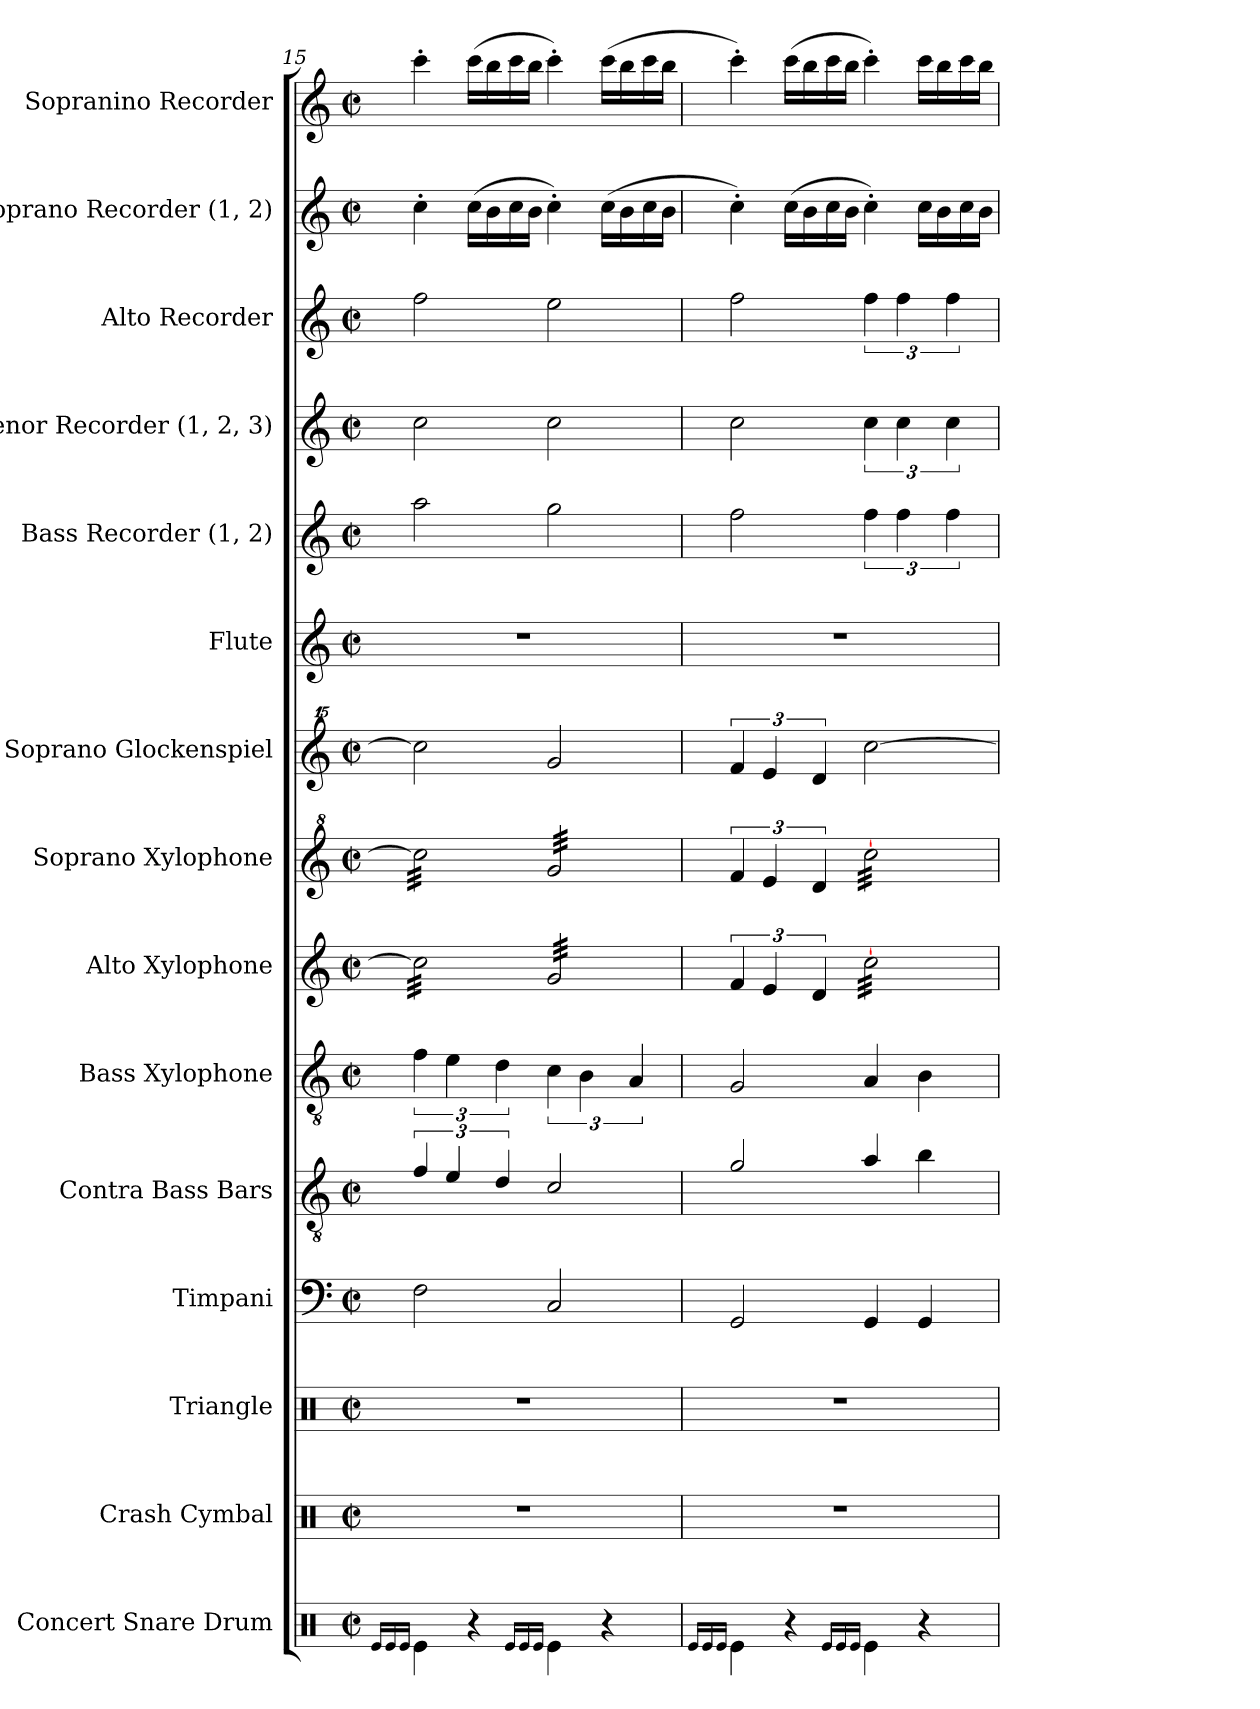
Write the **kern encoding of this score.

**kern	**kern	**kern	**kern	**kern	**kern	**kern	**kern	**kern	**kern	**kern	**kern	**kern	**kern	**kern
*part15	*part14	*part13	*part12	*part11	*part10	*part9	*part8	*part7	*part6	*part5	*part4	*part3	*part2	*part1
*staff15	*staff14	*staff13	*staff12	*staff11	*staff10	*staff9	*staff8	*staff7	*staff6	*staff5	*staff4	*staff3	*staff2	*staff1
*I"Concert Snare Drum	*I"Crash Cymbal	*I"Triangle	*I"Timpani	*I"Contra  Bass  Bars	*I"Bass  Xylophone	*I"Alto  Xylophone	*I"Soprano  Xylophone	*I"Soprano  Glockenspiel	*I"Flute	*I"Bass  Recorder (1, 2)	*I"Tenor  Recorder (1, 2, 3)	*I"Alto  Recorder	*I"Soprano  Recorder (1, 2)	*I"Sopranino  Recorder
*I'Con. Sn.	*I'Cr. Cym.	*I'Trgl.	*I'Timp.	*I'CBB	*I'BX	*I'AX	*I'SX	*I'SG	*I'Fl.	*I'B. Rec.	*I'T. Rec.	*I'A. Rec.	*I'S. Rec.	*I'So. R
*clefX	*clefX	*clefX	*clefF4	*clefGv2	*clefGv2	*clefG2	*clefG^2	*clefG^^2	*clefG2	*clefG2	*clefG2	*clefG2	*clefG2	*clefG2
*	*	*	*	*ITrd14c24	*	*	*	*	*	*ITrd7c12	*	*	*ITrd-7c-12	*ITrd-7c-12
*k[]	*k[]	*k[]	*k[]	*k[]	*k[]	*k[]	*k[]	*k[]	*k[]	*k[]	*k[]	*k[]	*k[]	*k[]
*M2/2	*M2/2	*M2/2	*M2/2	*M2/2	*M2/2	*M2/2	*M2/2	*M2/2	*M2/2	*M2/2	*M2/2	*M2/2	*M2/2	*M2/2
*met(c|)	*met(c|)	*met(c|)	*met(c|)	*met(c|)	*met(c|)	*met(c|)	*met(c|)	*met(c|)	*met(c|)	*met(c|)	*met(c|)	*met(c|)	*met(c|)	*met(c|)
=15	=15	=15	=15	=15	=15	=15	=15	=15	=15	=15	=15	=15	=15	=15
16qRe/LL	.	.	.	.	.	.	.	.	.	.	.	.	.	.
16qRe/	.	.	.	.	.	.	.	.	.	.	.	.	.	.
16qRe/JJ	.	.	.	.	.	.	.	.	.	.	.	.	.	.
*	*	*	*	*	*	*tremolo	*	*	*	*	*	*	*	*
*	*	*	*	*	*	*	*tremolo	*	*	*	*	*	*	*
4Re\	1r	1r	2F\	6FF/	6f\	32cc\]LLL	32ccc\]LLL	2cccc\]	1r	2a\	2cc\	2ff\	4ccc'\	4cccc'\
.	.	.	.	.	.	32cc\	32ccc\	.	.	.	.	.	.	.
.	.	.	.	.	.	32cc\	32ccc\	.	.	.	.	.	.	.
.	.	.	.	.	.	32cc\	32ccc\	.	.	.	.	.	.	.
.	.	.	.	.	.	32cc\	32ccc\	.	.	.	.	.	.	.
.	.	.	.	.	.	32cc\	32ccc\	.	.	.	.	.	.	.
.	.	.	.	6EE/	6e\	.	.	.	.	.	.	.	.	.
.	.	.	.	.	.	32cc\	32ccc\	.	.	.	.	.	.	.
.	.	.	.	.	.	32cc\	32ccc\	.	.	.	.	.	.	.
4r	.	.	.	.	.	32cc\	32ccc\	.	.	.	.	.	(>16ccc\LL	(>16cccc\LL
.	.	.	.	.	.	32cc\	32ccc\	.	.	.	.	.	.	.
.	.	.	.	.	.	32cc\	32ccc\	.	.	.	.	.	16bb\	16bbb\
.	.	.	.	6DD/	6d\	.	.	.	.	.	.	.	.	.
.	.	.	.	.	.	32cc\	32ccc\	.	.	.	.	.	.	.
.	.	.	.	.	.	32cc\	32ccc\	.	.	.	.	.	16ccc\	16cccc\
.	.	.	.	.	.	32cc\	32ccc\	.	.	.	.	.	.	.
.	.	.	.	.	.	32cc\	32ccc\	.	.	.	.	.	16bb\JJ	16bbb\JJ
.	.	.	.	.	.	32cc\JJJ	32ccc\JJJ	.	.	.	.	.	.	.
16qRe/LL	.	.	.	.	.	.	.	.	.	.	.	.	.	.
16qRe/	.	.	.	.	.	.	.	.	.	.	.	.	.	.
16qRe/JJ	.	.	.	.	.	.	.	.	.	.	.	.	.	.
4Re\	.	.	2C/	2CC/	6c\	32g/LLL	32gg/LLL	2ggg/	.	2g\	2cc\	2ee\	4ccc'\)	4cccc'\)
.	.	.	.	.	.	32g/	32gg/	.	.	.	.	.	.	.
.	.	.	.	.	.	32g/	32gg/	.	.	.	.	.	.	.
.	.	.	.	.	.	32g/	32gg/	.	.	.	.	.	.	.
.	.	.	.	.	.	32g/	32gg/	.	.	.	.	.	.	.
.	.	.	.	.	.	32g/	32gg/	.	.	.	.	.	.	.
.	.	.	.	.	6B\	.	.	.	.	.	.	.	.	.
.	.	.	.	.	.	32g/	32gg/	.	.	.	.	.	.	.
.	.	.	.	.	.	32g/	32gg/	.	.	.	.	.	.	.
4r	.	.	.	.	.	32g/	32gg/	.	.	.	.	.	(>16ccc\LL	(>16cccc\LL
.	.	.	.	.	.	32g/	32gg/	.	.	.	.	.	.	.
.	.	.	.	.	.	32g/	32gg/	.	.	.	.	.	16bb\	16bbb\
.	.	.	.	.	6A/	.	.	.	.	.	.	.	.	.
.	.	.	.	.	.	32g/	32gg/	.	.	.	.	.	.	.
.	.	.	.	.	.	32g/	32gg/	.	.	.	.	.	16ccc\	16cccc\
.	.	.	.	.	.	32g/	32gg/	.	.	.	.	.	.	.
.	.	.	.	.	.	32g/	32gg/	.	.	.	.	.	16bb\JJ	16bbb\JJ
.	.	.	.	.	.	32g/JJJ	32gg/JJJ	.	.	.	.	.	.	.
*	*	*	*	*	*	*	*Xtremolo	*	*	*	*	*	*	*
*	*	*	*	*	*	*Xtremolo	*	*	*	*	*	*	*	*
!!LO:PB:g=z
=16	=16	=16	=16	=16	=16	=16	=16	=16	=16	=16	=16	=16	=16	=16
16qRe/LL	.	.	.	.	.	.	.	.	.	.	.	.	.	.
16qRe/	.	.	.	.	.	.	.	.	.	.	.	.	.	.
16qRe/JJ	.	.	.	.	.	.	.	.	.	.	.	.	.	.
4Re\	1r	1r	2GG/	2GG/	2G/	6f/	6ff/	6fff/	1r	2f\	2cc\	2ff\	4ccc'\)	4cccc'\)
.	.	.	.	.	.	6e/	6ee/	6eee/	.	.	.	.	.	.
4r	.	.	.	.	.	.	.	.	.	.	.	.	(>16ccc\LL	(>16cccc\LL
.	.	.	.	.	.	.	.	.	.	.	.	.	16bb\	16bbb\
.	.	.	.	.	.	6d/	6dd/	6ddd/	.	.	.	.	.	.
.	.	.	.	.	.	.	.	.	.	.	.	.	16ccc\	16cccc\
.	.	.	.	.	.	.	.	.	.	.	.	.	16bb\JJ	16bbb\JJ
16qRe/LL	.	.	.	.	.	.	.	.	.	.	.	.	.	.
16qRe/	.	.	.	.	.	.	.	.	.	.	.	.	.	.
16qRe/JJ	.	.	.	.	.	.	.	.	.	.	.	.	.	.
*	*	*	*	*	*	*tremolo	*	*	*	*	*	*	*	*
*	*	*	*	*	*	*	*tremolo	*	*	*	*	*	*	*
4Re\	.	.	4GG/	4AA/	4A/	[32cc\LLL	[32ccc\LLL	[2cccc\	.	6f\	6cc\	6ff\	4ccc'\)	4cccc'\)
.	.	.	.	.	.	32cc\	32ccc\	.	.	.	.	.	.	.
.	.	.	.	.	.	32cc\	32ccc\	.	.	.	.	.	.	.
.	.	.	.	.	.	32cc\	32ccc\	.	.	.	.	.	.	.
.	.	.	.	.	.	32cc\	32ccc\	.	.	.	.	.	.	.
.	.	.	.	.	.	32cc\	32ccc\	.	.	.	.	.	.	.
.	.	.	.	.	.	.	.	.	.	6f\	6cc\	6ff\	.	.
.	.	.	.	.	.	32cc\	32ccc\	.	.	.	.	.	.	.
.	.	.	.	.	.	32cc\	32ccc\	.	.	.	.	.	.	.
4r	.	.	4GG/	4BB\	4B\	32cc\	32ccc\	.	.	.	.	.	16ccc\LL	16cccc\LL
.	.	.	.	.	.	32cc\	32ccc\	.	.	.	.	.	.	.
.	.	.	.	.	.	32cc\	32ccc\	.	.	.	.	.	16bb\	16bbb\
.	.	.	.	.	.	.	.	.	.	6f\	6cc\	6ff\	.	.
.	.	.	.	.	.	32cc\	32ccc\	.	.	.	.	.	.	.
.	.	.	.	.	.	32cc\	32ccc\	.	.	.	.	.	16ccc\	16cccc\
.	.	.	.	.	.	32cc\	32ccc\	.	.	.	.	.	.	.
.	.	.	.	.	.	32cc\	32ccc\	.	.	.	.	.	16bb\JJ	16bbb\JJ
.	.	.	.	.	.	32cc\JJJ	32ccc\JJJ	.	.	.	.	.	.	.
*	*	*	*	*	*	*	*Xtremolo	*	*	*	*	*	*	*
*	*	*	*	*	*	*Xtremolo	*	*	*	*	*	*	*	*
=	=	=	=	=	=	=	=	=	=	=	=	=	=	=
*-	*-	*-	*-	*-	*-	*-	*-	*-	*-	*-	*-	*-	*-	*-
